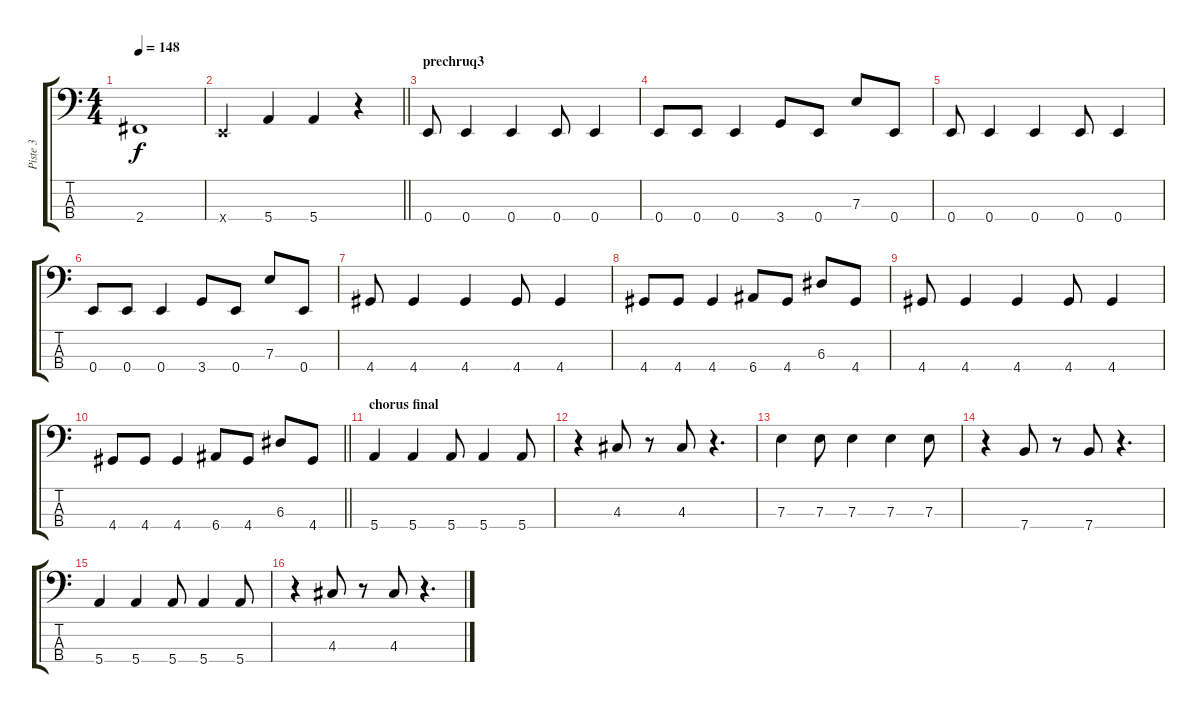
\track ("Piste 3" "Piste 3") {instrument electricbassfinger}
\staff {score tabs}
\tuning (G2 D2 A1 E1) {hide}
\ts (4 4)
\tempo 148
\clef f4
\ks c
2.4.1{dy f} |
\barLineRight lightlight
0.4{x}.4 5.4.4 5.4.4 r.4 |
\section ("" "prechruq3")
0.4.8 0.4.4 0.4.4 0.4.8 0.4.4 |
0.4.8 0.4.8 0.4.4 3.4.8 0.4.8 7.3.8 0.4.8 |
0.4.8 0.4.4 0.4.4 0.4.8 0.4.4 |
0.4.8 0.4.8 0.4.4 3.4.8 0.4.8 7.3.8 0.4.8 |
4.4.8 4.4.4 4.4.4 4.4.8 4.4.4 |
4.4.8 4.4.8 4.4.4 6.4.8 4.4.8 6.3.8 4.4.8 |
4.4.8 4.4.4 4.4.4 4.4.8 4.4.4 |
\barLineRight lightlight
4.4.8 4.4.8 4.4.4 6.4.8 4.4.8 6.3.8 4.4.8 |
\section ("" "chorus final")
5.4.4 5.4.4 5.4.8 5.4.4 5.4.8 |
r.4 4.3.8 r.8 4.3.8 r.4{d} |
7.3.4 7.3.8 7.3.4 7.3.4 7.3.8 |
r.4 7.4.8 r.8 7.4.8 r.4{d} |
5.4.4 5.4.4 5.4.8 5.4.4 5.4.8 |
r.4 4.3.8 r.8 4.3.8 r.4{d}
